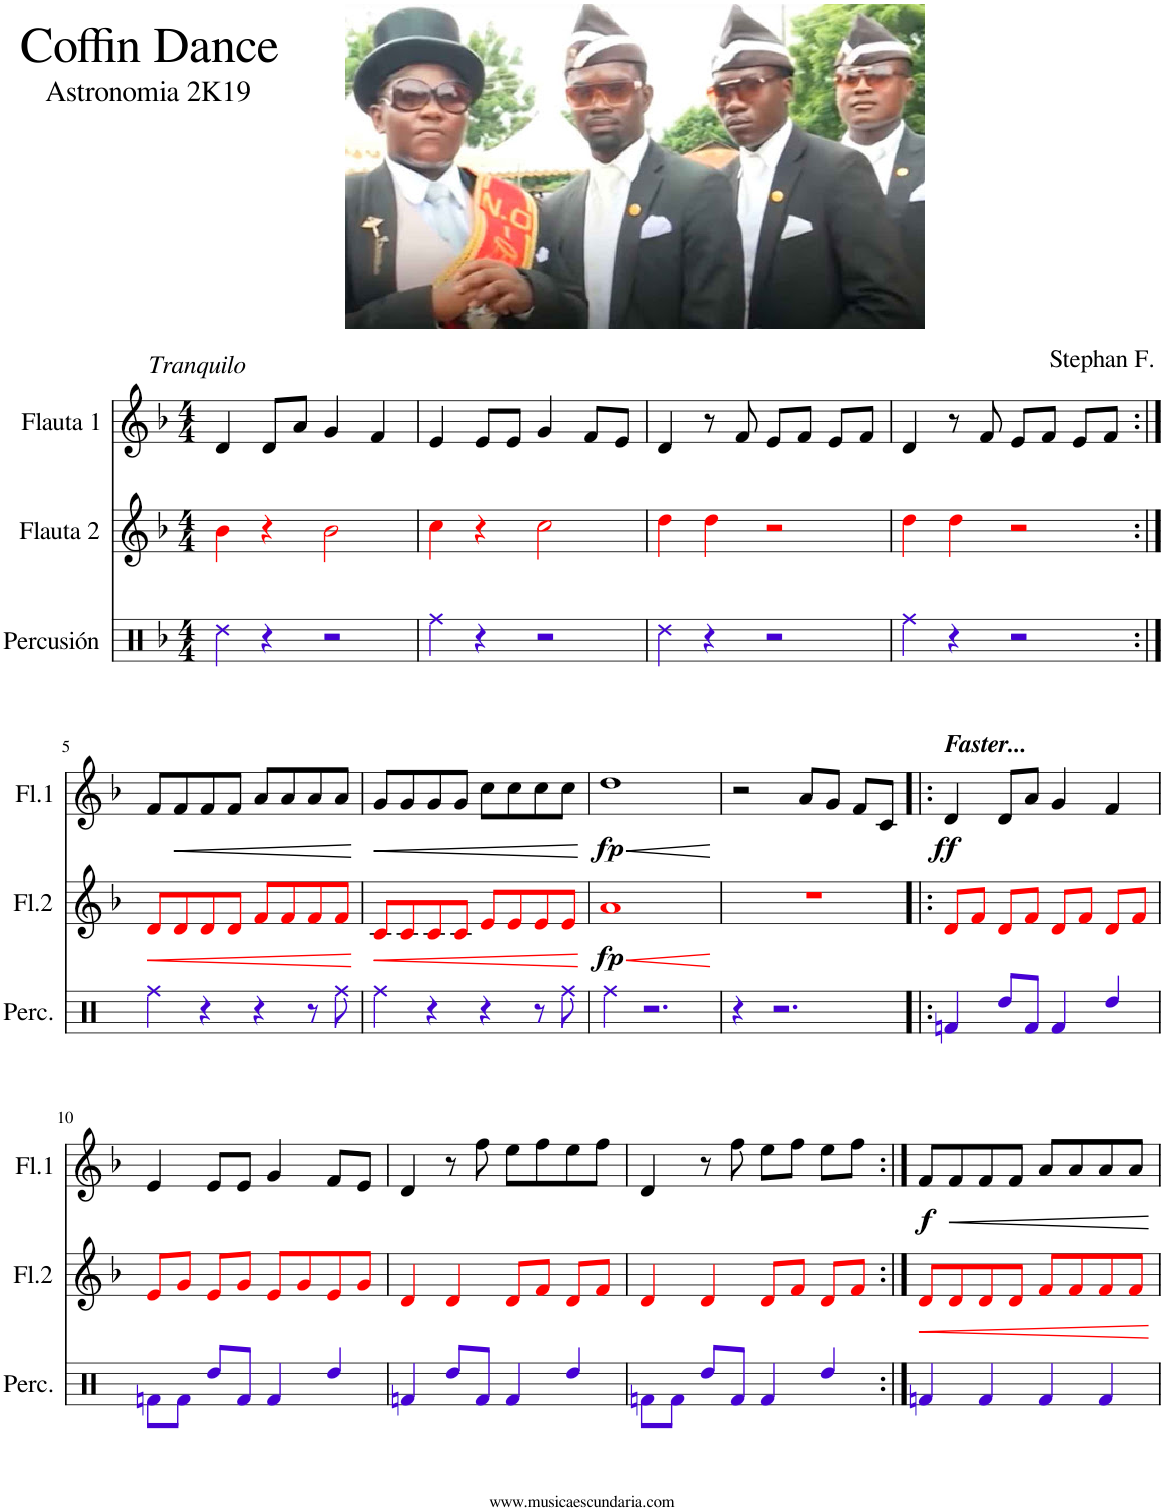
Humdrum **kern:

**kern	**kern	**dynam	**kern	**dynam
*part3	*part2	*part2	*part1	*part1
*staff3	*staff2	*staff2	*staff1	*staff1
*I"Percusión	*I"Flauta 2	*	*I"Flauta 1	*
*I'Perc.	*I'Fl.2	*	*I'Fl.1	*
*clefX	*clefG2	*	*clefG2	*
*k[b-]	*k[b-]	*	*k[b-]	*
*M4/4	*M4/4	*	*M4/4	*
=1	=1	=1	=1	=1
!	!	!	!LO:TX:a:i:t=Tranquilo	!
4Rddi\	4b-j\	.	4d/	.
4r	4r	.	8d/L	.
.	.	.	8a/J	.
2r	2b-j\	.	4g/	.
.	.	.	4f/	.
=2	=2	=2	=2	=2
4Rffi\	4ccj\	.	4e/	.
4r	4r	.	8e/L	.
.	.	.	8e/J	.
2r	2ccj\	.	4g/	.
.	.	.	8f/L	.
.	.	.	8e/J	.
=3	=3	=3	=3	=3
4Rddi\	4ddj\	.	4d/	.
4r	4ddj\	.	8r	.
.	.	.	8f/	.
2r	2r	.	8e/L	.
.	.	.	8f/J	.
.	.	.	8e/L	.
.	.	.	8f/J	.
=4	=4	=4	=4	=4
4Rffi\	4ddj\	.	4d/	.
4r	4ddj\	.	8r	.
.	.	.	8f/	.
2r	2r	.	8e/L	.
.	.	.	8f/J	.
.	.	.	8e/L	.
.	.	.	8f/J	.
!!LO:LB:g=z
=5:|!	=5:|!	=5:|!	=5:|!	=5:|!
!	!	!LO:HP:b	!	!
4Rffi\	8dj/L	<	8f/L	.
!	!	!	!	!LO:HP:b
.	8dj/	.	8f/	<
4r	8dj/	.	8f/	.
.	8dj/J	.	8f/J	.
4r	8fj/L	.	8a/L	.
.	8fj/	.	8a/	.
8r	8fj/	.	8a/	.
8Rffi\	8fj/J	.	8a/J	.
.	.	[	.	[
=6	=6	=6	=6	=6
!	!	!LO:HP:b	!	!LO:HP:b
4Rffi\	8cj/L	<	8g/L	<
.	8cj/	.	8g/	.
4r	8cj/	.	8g/	.
.	8cj/J	.	8g/J	.
4r	8ej/L	.	8cc\L	.
.	8ej/	.	8cc\	.
8r	8ej/	.	8cc\	.
8Rffi\	8ej/J	.	8cc\J	.
.	.	[	.	[
=7	=7	=7	=7	=7
!	!	!LO:HP:b	!	!LO:HP:b
!	!	!LO:DY:n=1:b	!	!LO:DY:n=1:b
4Rffi\	1aj	< fp	1dd	< fp
2.r	.	.	.	.
.	.	[	.	[
=8	=8	=8	=8	=8
4r	1r	.	2r	.
2.r	.	.	.	.
.	.	.	8a/L	.
.	.	.	8g/J	.
.	.	.	8f/L	.
.	.	.	8c/J	.
=9!|:	=9!|:	=9!|:	=9!|:	=9!|:
!	!	!	!LO:TX:a:Bi:t=Faster...	!
!	!	!	!	!LO:DY:b
4Rfi/	8dj/L	.	4d/	ff
.	8fj/J	.	.	.
8Rddi/L	8dj/L	.	8d/L	.
8Rfi/J	8fj/J	.	8a/J	.
4Rfi/	8dj/L	.	4g/	.
.	8fj/J	.	.	.
4Rddi/	8dj/L	.	4f/	.
.	8fj/J	.	.	.
!!LO:LB:g=z
=10	=10	=10	=10	=10
8Rfi\L	8ej/L	.	4e/	.
8Rfi\J	8gj/J	.	.	.
8Rddi/L	8ej/L	.	8e/L	.
8Rfi/J	8gj/J	.	8e/J	.
4Rfi/	8ej/L	.	4g/	.
.	8gj/	.	.	.
4Rddi/	8ej/	.	8f/L	.
.	8gj/J	.	8e/J	.
=11	=11	=11	=11	=11
4Rfi/	4dj/	.	4d/	.
8Rddi/L	4dj/	.	8r	.
8Rfi/J	.	.	8ff\	.
4Rfi/	8dj/L	.	8ee\L	.
.	8fj/J	.	8ff\	.
4Rddi/	8dj/L	.	8ee\	.
.	8fj/J	.	8ff\J	.
=12	=12	=12	=12	=12
8Rfi\L	4dj/	.	4d/	.
8Rfi\J	.	.	.	.
8Rddi/L	4dj/	.	8r	.
8Rfi/J	.	.	8ff\	.
4Rfi/	8dj/L	.	8ee\L	.
.	8fj/J	.	8ff\J	.
4Rddi/	8dj/L	.	8ee\L	.
.	8fj/J	.	8ff\J	.
=13:|!	=13:|!	=13:|!	=13:|!	=13:|!
!	!	!LO:HP:b	!	!LO:DY:b
4Rfi/	8dj/L	<	8f/L	f
!	!	!	!	!LO:HP:b
.	8dj/	.	8f/	<
4Rfi/	8dj/	.	8f/	.
.	8dj/J	.	8f/J	.
4Rfi/	8fj/L	.	8a/L	.
.	8fj/	.	8a/	.
4Rfi/	8fj/	.	8a/	.
.	8fj/J	.	8a/J	.
.	.	[	.	[
=	=	=	=	=
*-	*-	*-	*-	*-
